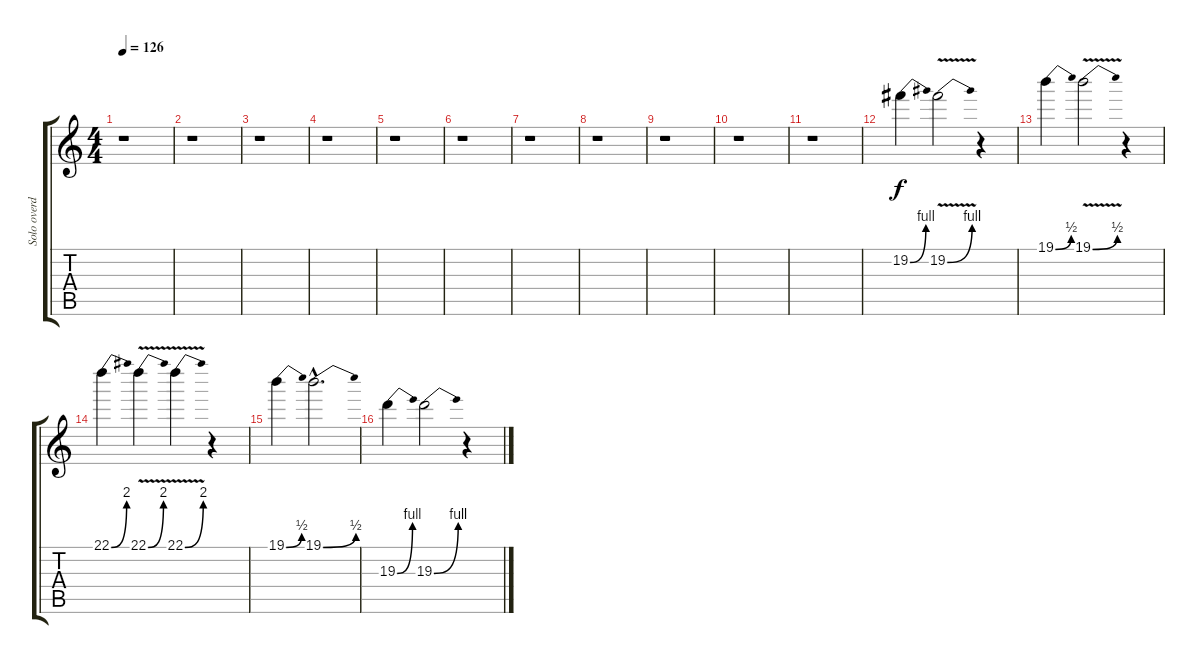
\track ("Solo overdubs" "Solo overd") {instrument distortionguitar}
\staff {score tabs}
\tuning (E4 B3 G3 D3 A2 E2) {hide}
\ts (4 4)
\tempo 126
\clef g2
\ks c
r.1{dy f} |
r.1 |
r.1 |
r.1 |
r.1 |
r.1 |
r.1 |
r.1 |
r.1 |
r.1 |
r.1 |
19.2{be (bend 0 0 60 4)}.4 19.2{be (bend 0 0 60 4) v}.2 r.4 |
19.1{be (bend 0 0 60 2)}.4 19.1{be (bend 0 0 60 2) v}.2 r.4 |
22.1{be (bend 0 0 60 8)}.4 22.1{be (bend 0 0 60 8) v}.4 22.1{be (bend 0 0 60 8) v}.4 r.4 |
19.1{be (bend 0 0 60 2)}.4 19.1{be (bend 0 0 60 2) hac}.2{d} |
19.3{be (bend 0 0 60 4)}.4 19.3{be (bend 0 0 60 4)}.2 r.4
